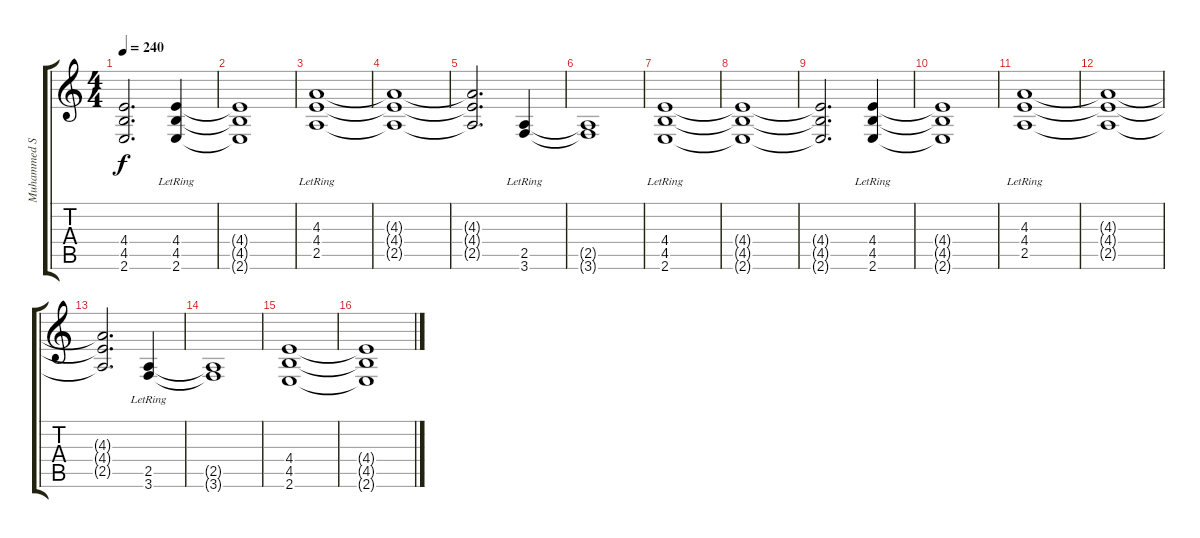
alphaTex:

\track ("Muhammed Suicmez" "Muhammed S") {instrument distortionguitar}
\staff {score tabs}
\tuning (D4 A3 F3 C3 G2 D2) {hide}
\ts (4 4)
\tempo 240
\clef g2
\ks c
(4.4{t} 4.5{t} 2.6{t}).2{d dy f} (4.4{lr} 4.5{lr} 2.6{lr}).4 |
(4.4{t} 4.5{t} 2.6{t}).1 |
(4.3{lr} 4.4{lr} 2.5{lr}).1 |
(4.3{t} 4.4{t} 2.5{t}).1 |
(4.3{t} 4.4{t} 2.5{t}).2{d} (2.5{lr} 3.6{lr}).4 |
(2.5{t} 3.6{t}).1 |
(4.4{lr} 4.5{lr} 2.6{lr}).1 |
(4.4{t} 4.5{t} 2.6{t}).1 |
(4.4{t} 4.5{t} 2.6{t}).2{d} (4.4{lr} 4.5{lr} 2.6{lr}).4 |
(4.4{t} 4.5{t} 2.6{t}).1 |
(4.3{lr} 4.4{lr} 2.5{lr}).1 |
(4.3{t} 4.4{t} 2.5{t}).1 |
(4.3{t} 4.4{t} 2.5{t}).2{d} (2.5{lr} 3.6{lr}).4 |
(2.5{t} 3.6{t}).1 |
(4.4 4.5 2.6).1 |
(4.4{t} 4.5{t} 2.6{t}).1
